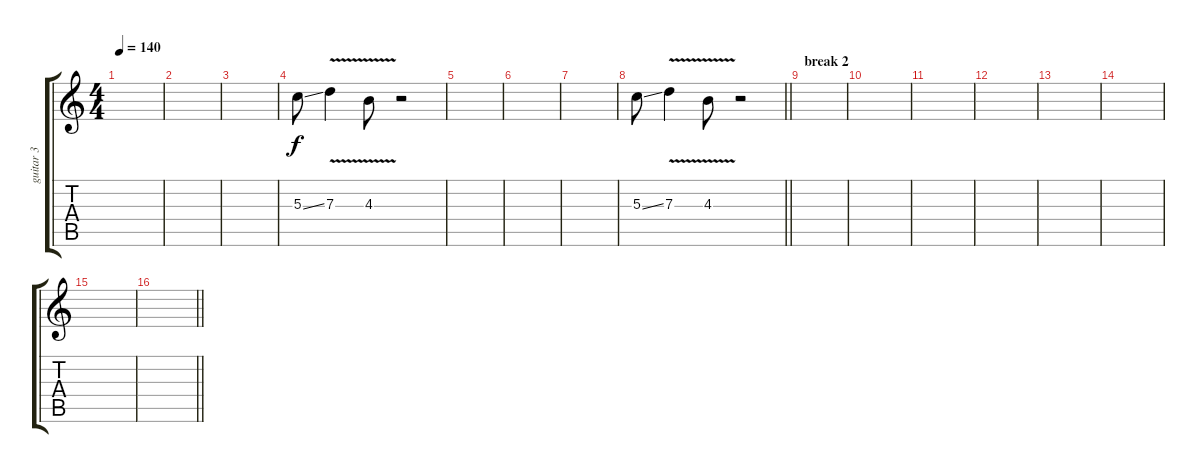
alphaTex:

\track ("guitar 3" "guitar 3") {instrument electricguitarjazz}
\staff {score tabs}
\tuning (E4 B3 G3 D3 A2 E2) {hide}
\ts (4 4)
\tempo 140
\clef g2
\ks c
|
|
|
5.3{ss}.8{volume 16 balance 11 instrument electricguitarjazz} 7.3{v}.4 4.3{v}.8 r.2 |
|
|
|
\barLineRight lightlight
5.3{ss}.8 7.3{v}.4 4.3{v}.8 r.2 |
\section ("" "break 2")
|
|
|
|
|
|
|
\barLineRight lightlight
